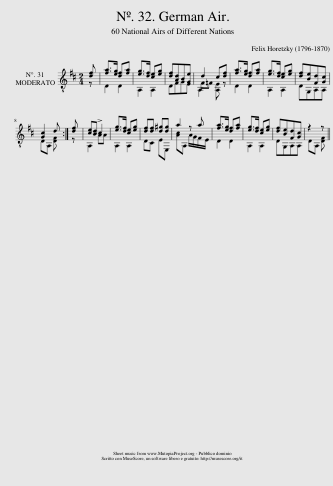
X:1
%%score ( 1 2 3 )
L:1/8
Q:3/8=75
M:2/4
I:linebreak $
K:D
V:1 treble-8
V:2 treble-8
V:3 treble-8
V:1
 [df] | [fa]>[eg] [df][fa] | [eg]>[df] [ce][eg] | [df][Ad]B[Ge] | d2 c[df] | %5
 [fa]>[eg] [df][fa] | [eg]>[df] [ce][eg] | [df][Be][Fd][Gc] |$ [Gc]2 d :| [df] | %10
 [ce][Bd] !>!c2 | [eg]>[df] [ce][eg] | [df][df] [d^g][dg] | a2 z a | [fa]>[eg] [df][fa] | %15
 [eg]>[df] [ce][eg] | [df][Be][Fd][Gc] | z2 z!D.C.! || %18
V:2
 z | D2 D2 | A,2 A,2 | DFGE | A,2 [A,E] z | %5
 D2 D2 | A,2 A,2 | DG,A,A, |$ DA, [DF] :| z | %10
 A,2 AA | A,2 A,2 | DC EE, | [Ac]A, A/G/F/E/ | D2 D2 | %15
 A,2 A,2 | DG,A,A, | DA, [DF] || %18
V:3
 x | x4 | x4 | x4 | F=F x2 | %5
 x4 | x4 | x4 |$ x3 :| x | %10
 x4 | x4 | x4 | x4 | x4 | %15
 x4 | x4 | x3 || %18
